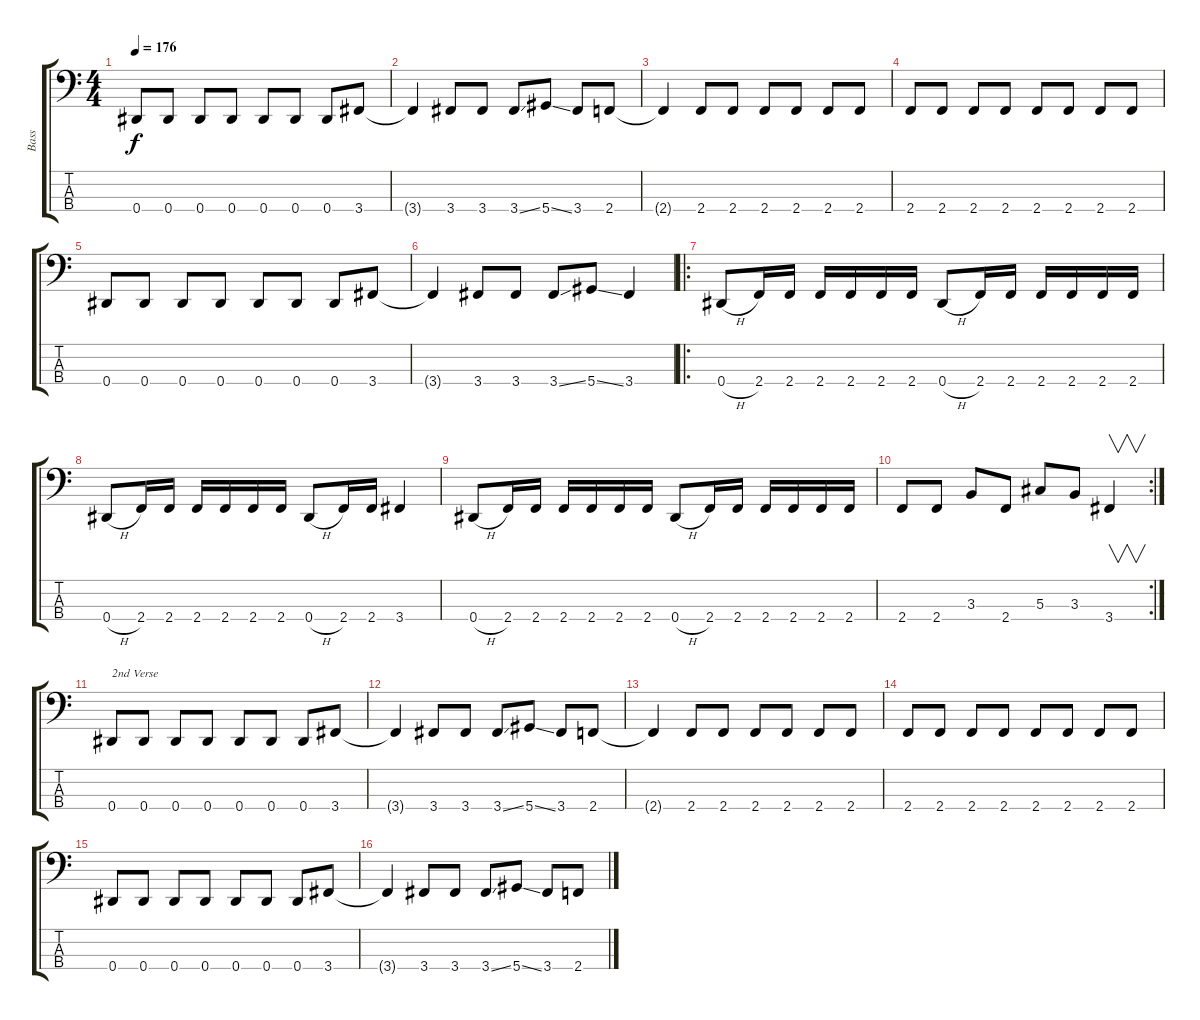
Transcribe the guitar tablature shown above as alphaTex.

\track ("Bass" "Bass") {instrument electricbassfinger}
\staff {score tabs}
\tuning (Gb2 Db2 Ab1 Eb1) {hide}
\ts (4 4)
\tempo 176
\clef f4
\ks c
0.4.8{dy f} 0.4.8 0.4.8 0.4.8 0.4.8 0.4.8 0.4.8 3.4.8 |
3.4{t}.4 3.4.8 3.4.8 3.4{ss}.8 5.4{ss}.8 3.4.8 2.4.8 |
2.4{t}.4 2.4.8 2.4.8 2.4.8 2.4.8 2.4.8 2.4.8 |
2.4.8 2.4.8 2.4.8 2.4.8 2.4.8 2.4.8 2.4.8 2.4.8 |
0.4.8 0.4.8 0.4.8 0.4.8 0.4.8 0.4.8 0.4.8 3.4.8 |
3.4{t}.4 3.4.8 3.4.8 3.4{ss}.8 5.4{ss}.8 3.4.4 |
\ro
0.4{h}.8 2.4.16 2.4.16 2.4.16 2.4.16 2.4.16 2.4.16 0.4{h}.8 2.4.16 2.4.16 2.4.16 2.4.16 2.4.16 2.4.16 |
0.4{h}.8 2.4.16 2.4.16 2.4.16 2.4.16 2.4.16 2.4.16 0.4{h}.8 2.4.16 2.4.16 3.4.4 |
0.4{h}.8 2.4.16 2.4.16 2.4.16 2.4.16 2.4.16 2.4.16 0.4{h}.8 2.4.16 2.4.16 2.4.16 2.4.16 2.4.16 2.4.16 |
\rc 2
2.4.8 2.4.8 3.3.8 2.4.8 5.3.8 3.3.8 3.4.4{v} |
0.4.8{txt "2nd Verse"} 0.4.8 0.4.8 0.4.8 0.4.8 0.4.8 0.4.8 3.4.8 |
3.4{t}.4 3.4.8 3.4.8 3.4{ss}.8 5.4{ss}.8 3.4.8 2.4.8 |
2.4{t}.4 2.4.8 2.4.8 2.4.8 2.4.8 2.4.8 2.4.8 |
2.4.8 2.4.8 2.4.8 2.4.8 2.4.8 2.4.8 2.4.8 2.4.8 |
0.4.8 0.4.8 0.4.8 0.4.8 0.4.8 0.4.8 0.4.8 3.4.8 |
3.4{t}.4 3.4.8 3.4.8 3.4{ss}.8 5.4{ss}.8 3.4.8 2.4.8
